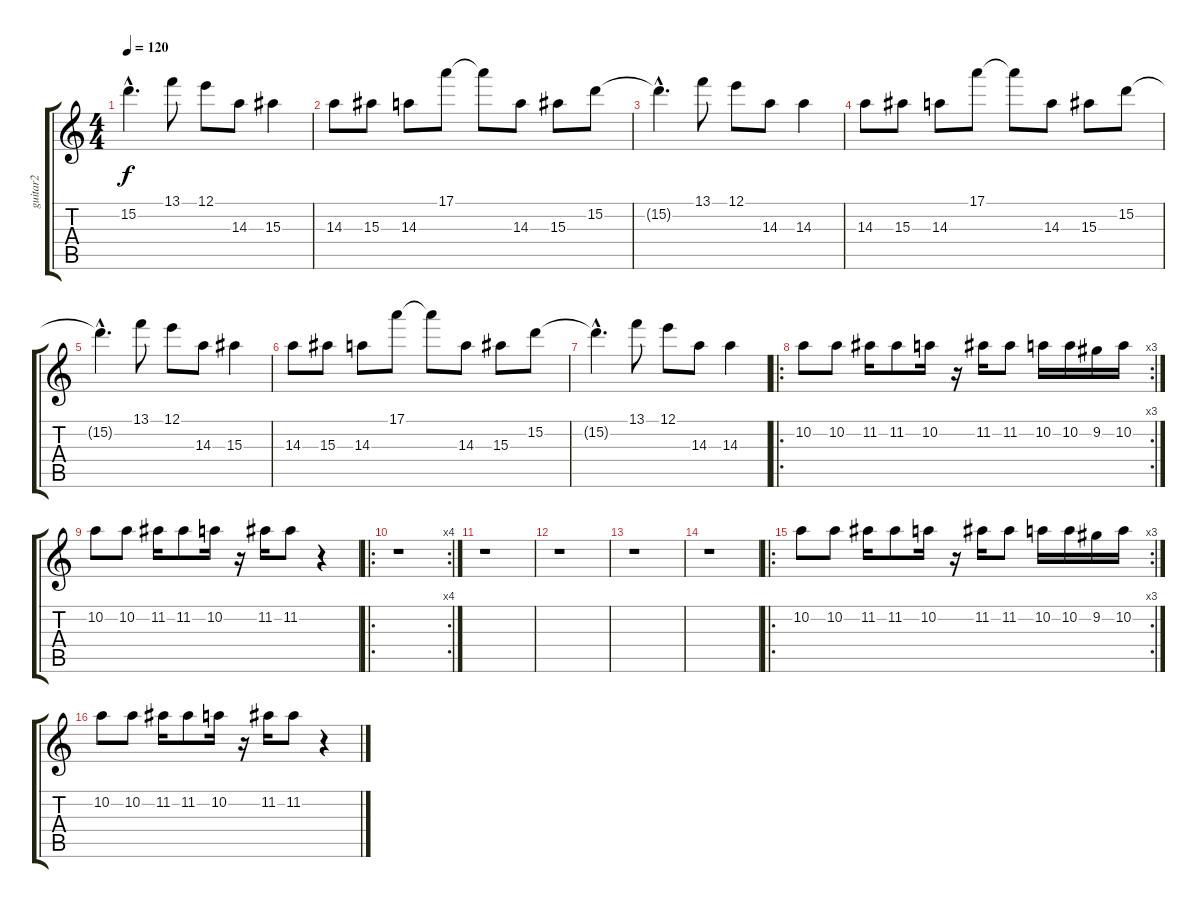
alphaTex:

\track ("guitar2" "guitar2") {instrument overdrivenguitar}
\staff {score tabs}
\tuning (E4 B3 G3 D3 A2 E2) {hide}
\ts (4 4)
\tempo 120
\clef g2
\ks c
15.2{hac t}.4{d dy f} 13.1.8 12.1.8 14.3.8 15.3.4 |
14.3.8 15.3.8 14.3.8 17.1.8 17.1{t}.8 14.3.8 15.3.8 15.2.8 |
15.2{hac t}.4{d} 13.1.8 12.1.8 14.3.8 14.3.4 |
14.3.8 15.3.8 14.3.8 17.1.8 17.1{t}.8 14.3.8 15.3.8 15.2.8 |
15.2{hac t}.4{d} 13.1.8 12.1.8 14.3.8 15.3.4 |
14.3.8 15.3.8 14.3.8 17.1.8 17.1{t}.8 14.3.8 15.3.8 15.2.8 |
15.2{hac t}.4{d} 13.1.8 12.1.8 14.3.8 14.3.4 |
\ro
\rc 3
10.2.8 10.2.8 11.2.16 11.2.8 10.2.16 r.16 11.2.16 11.2.8 10.2.16 10.2.16 9.2.16 10.2.16 |
10.2.8 10.2.8 11.2.16 11.2.8 10.2.16 r.16 11.2.16 11.2.8 r.4 |
\ro
\rc 4
r.1 |
r.1 |
r.1 |
r.1 |
r.1 |
\ro
\rc 3
10.2.8 10.2.8 11.2.16 11.2.8 10.2.16 r.16 11.2.16 11.2.8 10.2.16 10.2.16 9.2.16 10.2.16 |
10.2.8 10.2.8 11.2.16 11.2.8 10.2.16 r.16 11.2.16 11.2.8 r.4
